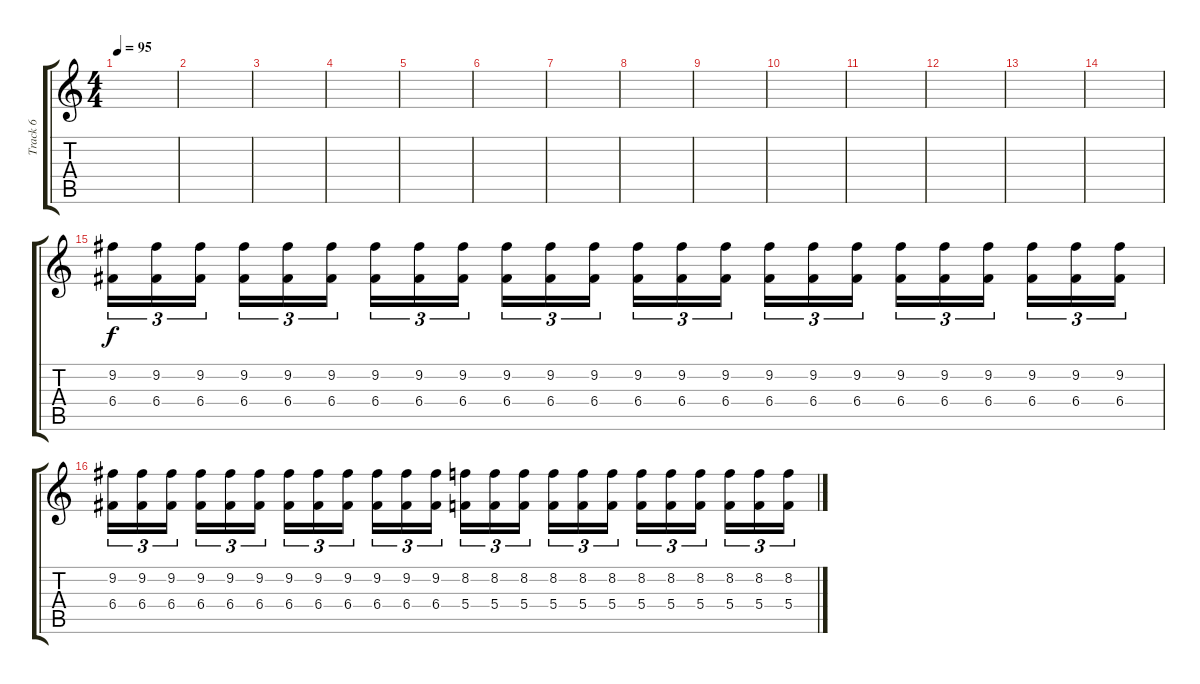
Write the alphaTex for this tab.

\track ("Track 6" "Track 6") {instrument distortionguitar}
\staff {score tabs}
\tuning (D4 A3 F3 C3 G2 C2) {hide}
\ts (4 4)
\tempo 95
\clef g2
\ks c
|
|
|
|
|
|
|
|
|
|
|
|
|
|
(9.2 6.4).16{tu (3 2)} (9.2 6.4).16{tu (3 2)} (9.2 6.4).16{tu (3 2) beam splitsecondary} (9.2 6.4).16{tu (3 2)} (9.2 6.4).16{tu (3 2)} (9.2 6.4).16{tu (3 2)} (9.2 6.4).16{tu (3 2)} (9.2 6.4).16{tu (3 2)} (9.2 6.4).16{tu (3 2) beam splitsecondary} (9.2 6.4).16{tu (3 2)} (9.2 6.4).16{tu (3 2)} (9.2 6.4).16{tu (3 2)} (9.2 6.4).16{tu (3 2)} (9.2 6.4).16{tu (3 2)} (9.2 6.4).16{tu (3 2) beam splitsecondary} (9.2 6.4).16{tu (3 2)} (9.2 6.4).16{tu (3 2)} (9.2 6.4).16{tu (3 2)} (9.2 6.4).16{tu (3 2)} (9.2 6.4).16{tu (3 2)} (9.2 6.4).16{tu (3 2) beam splitsecondary} (9.2 6.4).16{tu (3 2)} (9.2 6.4).16{tu (3 2)} (9.2 6.4).16{tu (3 2)} |
(9.2 6.4).16{tu (3 2)} (9.2 6.4).16{tu (3 2)} (9.2 6.4).16{tu (3 2) beam splitsecondary} (9.2 6.4).16{tu (3 2)} (9.2 6.4).16{tu (3 2)} (9.2 6.4).16{tu (3 2)} (9.2 6.4).16{tu (3 2)} (9.2 6.4).16{tu (3 2)} (9.2 6.4).16{tu (3 2) beam splitsecondary} (9.2 6.4).16{tu (3 2)} (9.2 6.4).16{tu (3 2)} (9.2 6.4).16{tu (3 2)} (8.2 5.4).16{tu (3 2)} (8.2 5.4).16{tu (3 2)} (8.2 5.4).16{tu (3 2) beam splitsecondary} (8.2 5.4).16{tu (3 2)} (8.2 5.4).16{tu (3 2)} (8.2 5.4).16{tu (3 2)} (8.2 5.4).16{tu (3 2)} (8.2 5.4).16{tu (3 2)} (8.2 5.4).16{tu (3 2) beam splitsecondary} (8.2 5.4).16{tu (3 2)} (8.2 5.4).16{tu (3 2)} (8.2 5.4).16{tu (3 2)}
